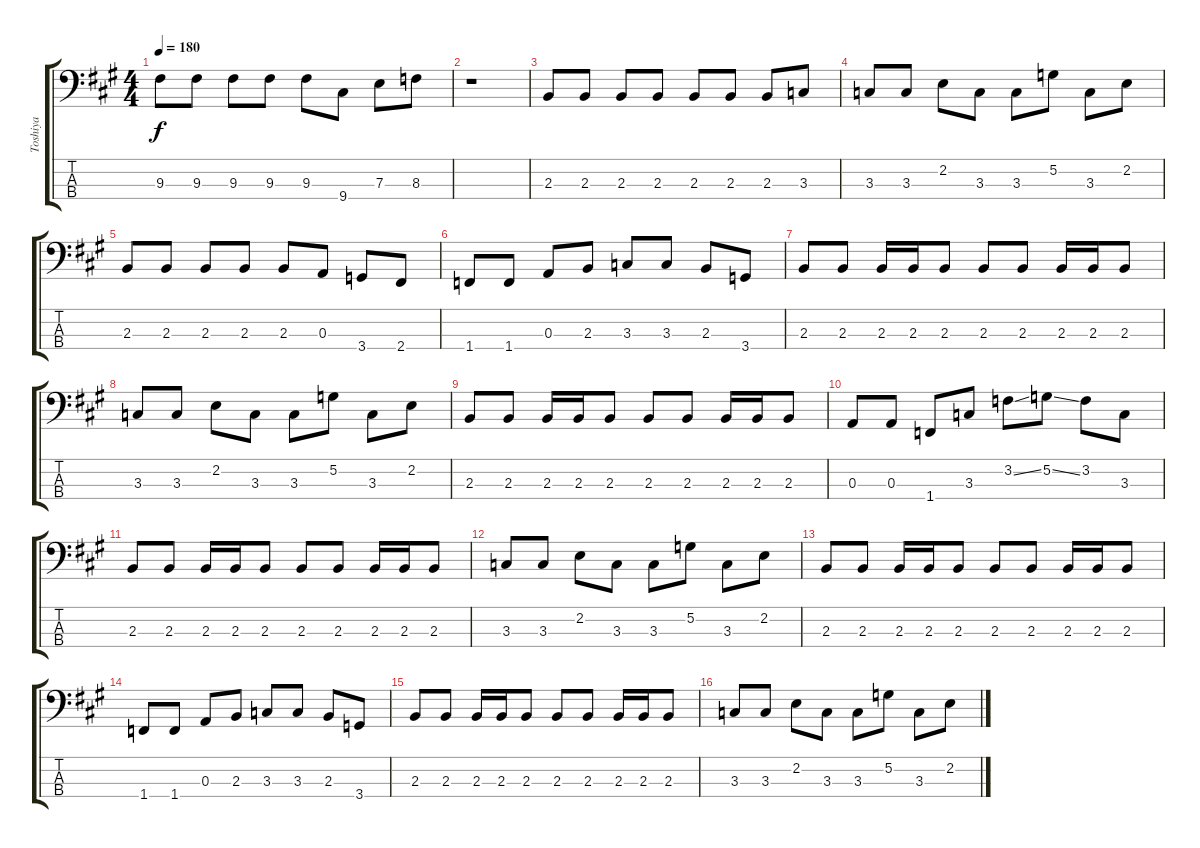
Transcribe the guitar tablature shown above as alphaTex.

\track ("Toshiya" "Toshiya") {instrument electricbasspick}
\staff {score tabs}
\tuning (G2 D2 A1 E1) {hide}
\ts (4 4)
\tempo 180
\clef f4
\ks a
9.3.8{dy f} 9.3.8 9.3.8 9.3.8 9.3.8 9.4.8 7.3.8 8.3.8 |
r.1 |
2.3.8 2.3.8 2.3.8 2.3.8 2.3.8 2.3.8 2.3.8 3.3.8 |
3.3.8 3.3.8 2.2.8 3.3.8 3.3.8 5.2.8 3.3.8 2.2.8 |
2.3.8 2.3.8 2.3.8 2.3.8 2.3.8 0.3.8 3.4.8 2.4.8 |
1.4.8 1.4.8 0.3.8 2.3.8 3.3.8 3.3.8 2.3.8 3.4.8 |
2.3.8 2.3.8 2.3.16 2.3.16 2.3.8 2.3.8 2.3.8 2.3.16 2.3.16 2.3.8 |
3.3.8 3.3.8 2.2.8 3.3.8 3.3.8 5.2.8 3.3.8 2.2.8 |
2.3.8 2.3.8 2.3.16 2.3.16 2.3.8 2.3.8 2.3.8 2.3.16 2.3.16 2.3.8 |
0.3.8 0.3.8 1.4.8 3.3.8 3.2{ss}.8 5.2{ss}.8 3.2.8 3.3.8 |
2.3.8 2.3.8 2.3.16 2.3.16 2.3.8 2.3.8 2.3.8 2.3.16 2.3.16 2.3.8 |
3.3.8 3.3.8 2.2.8 3.3.8 3.3.8 5.2.8 3.3.8 2.2.8 |
2.3.8 2.3.8 2.3.16 2.3.16 2.3.8 2.3.8 2.3.8 2.3.16 2.3.16 2.3.8 |
1.4.8 1.4.8 0.3.8 2.3.8 3.3.8 3.3.8 2.3.8 3.4.8 |
2.3.8 2.3.8 2.3.16 2.3.16 2.3.8 2.3.8 2.3.8 2.3.16 2.3.16 2.3.8 |
3.3.8 3.3.8 2.2.8 3.3.8 3.3.8 5.2.8 3.3.8 2.2.8
